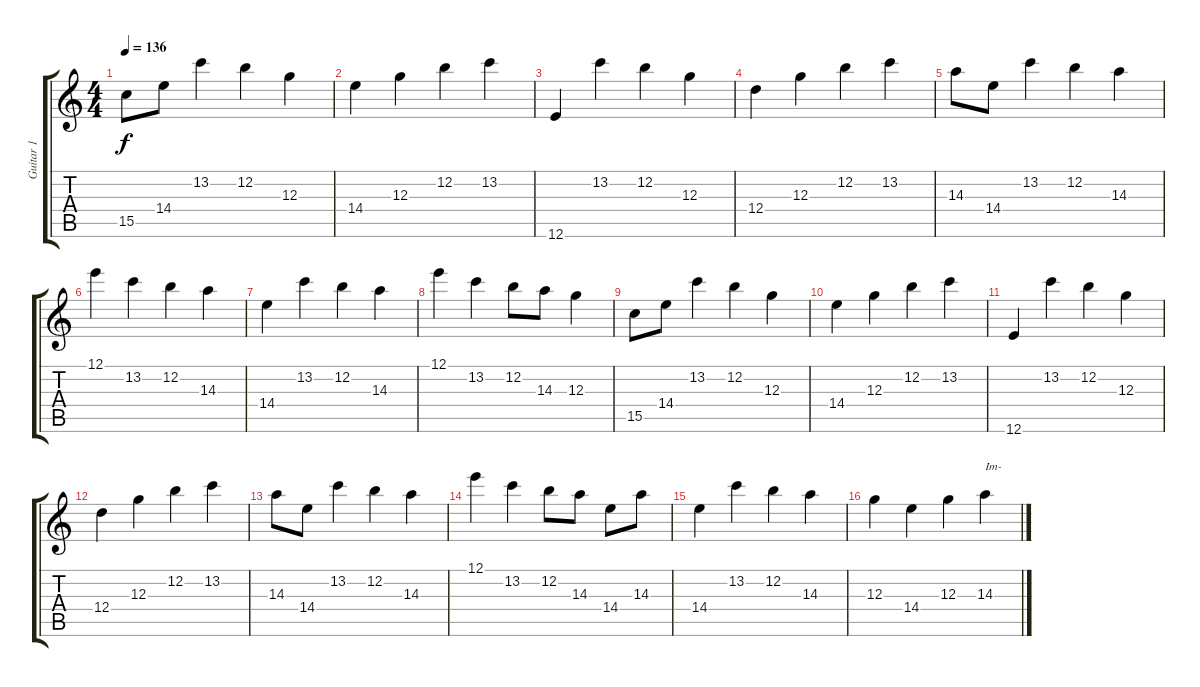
\track ("Guitar 1" "Guitar 1") {instrument electricguitarclean}
\staff {score tabs}
\tuning (E4 B3 G3 D3 A2 E2) {hide}
\ts (4 4)
\tempo 136
\clef g2
\ks c
15.5.8{dy f} 14.4.8 13.2.4 12.2.4 12.3.4 |
14.4.4 12.3.4 12.2.4 13.2.4 |
12.6.4 13.2.4 12.2.4 12.3.4 |
12.4.4 12.3.4 12.2.4 13.2.4 |
14.3.8 14.4.8 13.2.4 12.2.4 14.3.4 |
12.1.4 13.2.4 12.2.4 14.3.4 |
14.4.4 13.2.4 12.2.4 14.3.4 |
12.1.4 13.2.4 12.2.8 14.3.8 12.3.4 |
15.5.8 14.4.8 13.2.4 12.2.4 12.3.4 |
14.4.4 12.3.4 12.2.4 13.2.4 |
12.6.4 13.2.4 12.2.4 12.3.4 |
12.4.4 12.3.4 12.2.4 13.2.4 |
14.3.8 14.4.8 13.2.4 12.2.4 14.3.4 |
12.1.4 13.2.4 12.2.8 14.3.8 14.4.8 14.3.8 |
14.4.4 13.2.4 12.2.4 14.3.4 |
12.3.4 14.4.4 12.3.4 14.3.4{txt "Im-"}
